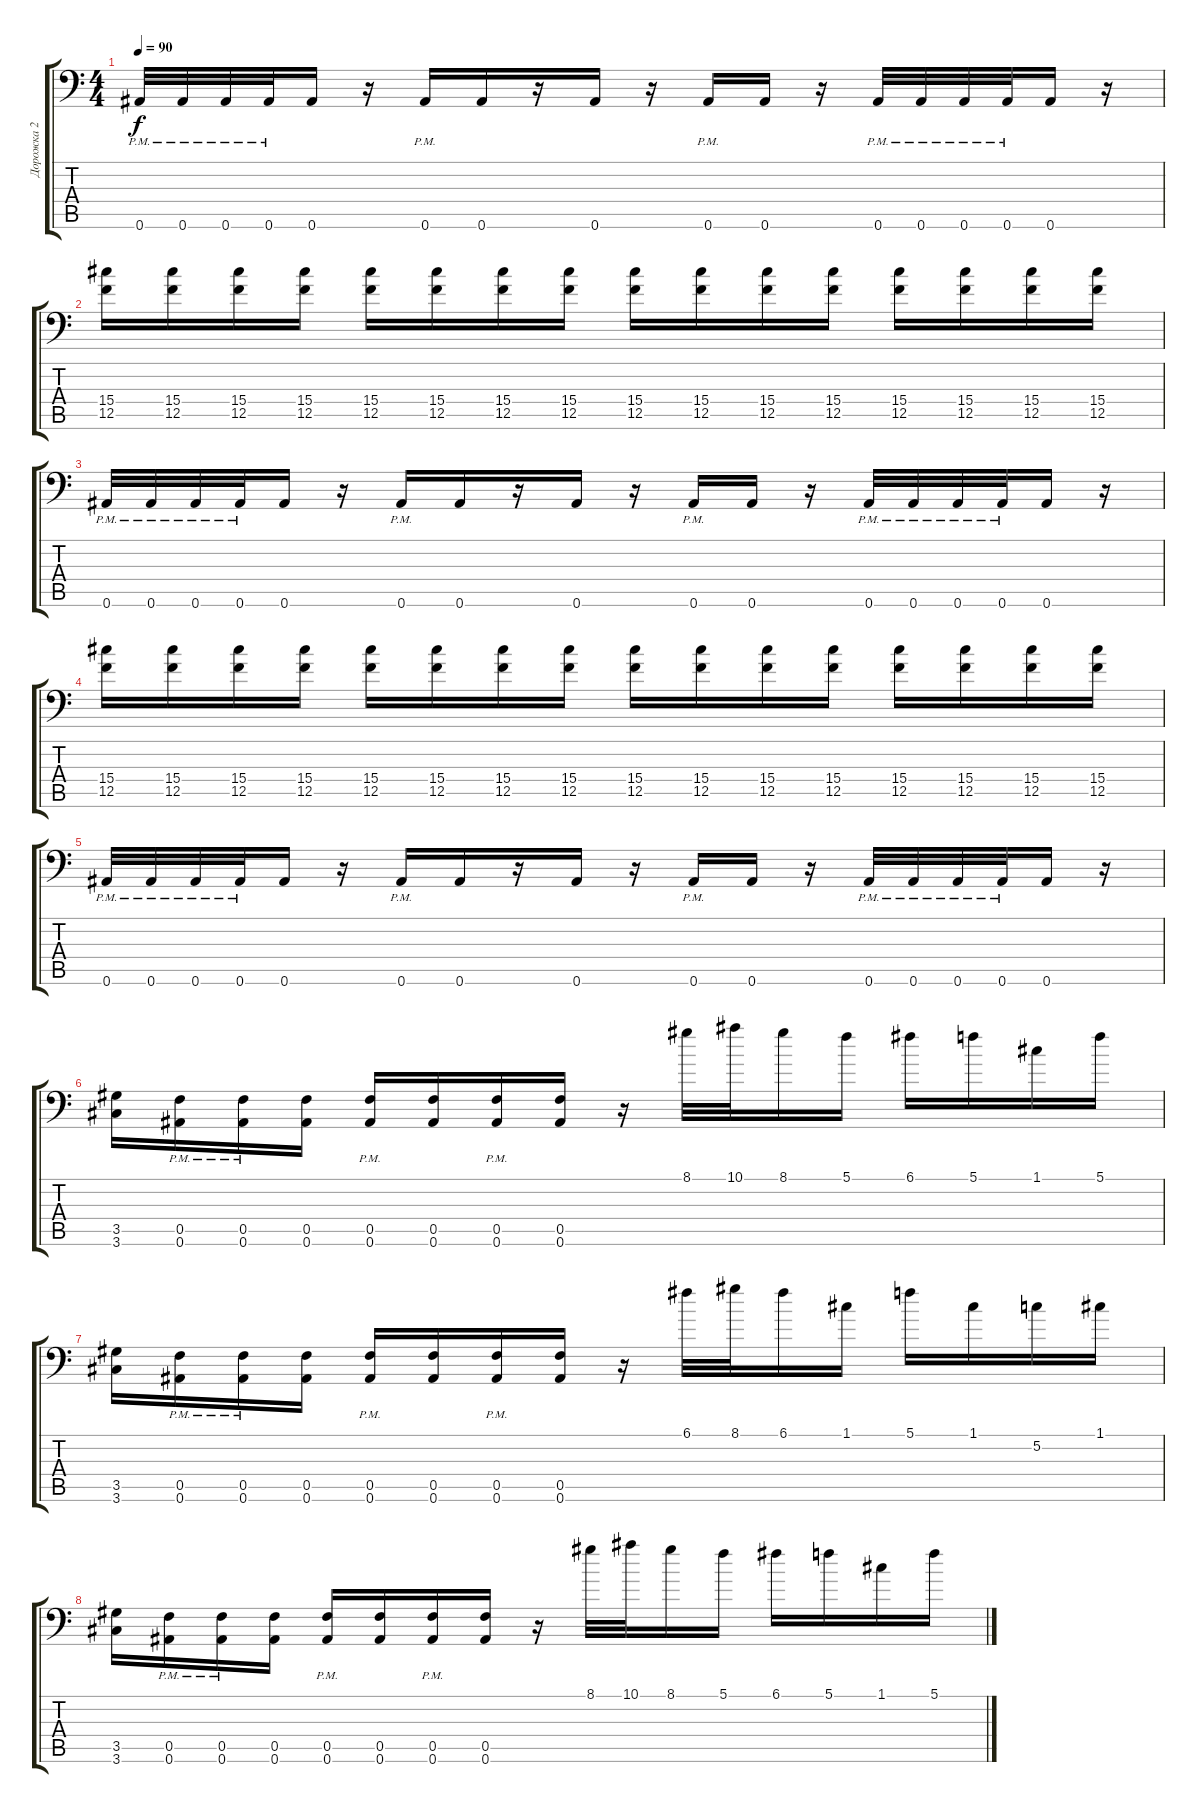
\track ("Дорожка 2" "Дорожка 2") {instrument distortionguitar}
\staff {score tabs}
\tuning (C4 G3 Eb3 Bb2 F2 Bb1) {hide}
\ts (4 4)
\tempo 90
\clef f4
\ks c
0.6{pm}.32{dy f} 0.6{pm}.32 0.6{pm}.32 0.6{pm}.32 0.6.16 r.16 0.6{pm}.16 0.6.16 r.16 0.6.16 r.16 0.6{pm}.16 0.6.16 r.16 0.6{pm}.32 0.6{pm}.32 0.6{pm}.32 0.6{pm}.32 0.6.16 r.16 |
(15.4 12.5).16 (15.4 12.5).16 (15.4 12.5).16 (15.4 12.5).16 (15.4 12.5).16 (15.4 12.5).16 (15.4 12.5).16 (15.4 12.5).16 (15.4 12.5).16 (15.4 12.5).16 (15.4 12.5).16 (15.4 12.5).16 (15.4 12.5).16 (15.4 12.5).16 (15.4 12.5).16 (15.4 12.5).16 |
0.6{pm}.32 0.6{pm}.32 0.6{pm}.32 0.6{pm}.32 0.6.16 r.16 0.6{pm}.16 0.6.16 r.16 0.6.16 r.16 0.6{pm}.16 0.6.16 r.16 0.6{pm}.32 0.6{pm}.32 0.6{pm}.32 0.6{pm}.32 0.6.16 r.16 |
(15.4 12.5).16 (15.4 12.5).16 (15.4 12.5).16 (15.4 12.5).16 (15.4 12.5).16 (15.4 12.5).16 (15.4 12.5).16 (15.4 12.5).16 (15.4 12.5).16 (15.4 12.5).16 (15.4 12.5).16 (15.4 12.5).16 (15.4 12.5).16 (15.4 12.5).16 (15.4 12.5).16 (15.4 12.5).16 |
0.6{pm}.32 0.6{pm}.32 0.6{pm}.32 0.6{pm}.32 0.6.16 r.16 0.6{pm}.16 0.6.16 r.16 0.6.16 r.16 0.6{pm}.16 0.6.16 r.16 0.6{pm}.32 0.6{pm}.32 0.6{pm}.32 0.6{pm}.32 0.6.16 r.16 |
(3.5 3.6).16 (0.5{pm} 0.6{pm}).16 (0.5{pm} 0.6{pm}).16 (0.5 0.6).16 (0.5{pm} 0.6{pm}).16 (0.5 0.6).16 (0.5{pm} 0.6{pm}).16 (0.5 0.6).16 r.16 8.1.32 10.1.32 8.1.16 5.1.16 6.1.16 5.1.16 1.1.16 5.1.16 |
(3.5 3.6).16 (0.5{pm} 0.6{pm}).16 (0.5{pm} 0.6{pm}).16 (0.5 0.6).16 (0.5{pm} 0.6{pm}).16 (0.5 0.6).16 (0.5{pm} 0.6{pm}).16 (0.5 0.6).16 r.16 6.1.32 8.1.32 6.1.16 1.1.16 5.1.16 1.1.16 5.2.16 1.1.16 |
(3.5 3.6).16 (0.5{pm} 0.6{pm}).16 (0.5{pm} 0.6{pm}).16 (0.5 0.6).16 (0.5{pm} 0.6{pm}).16 (0.5 0.6).16 (0.5{pm} 0.6{pm}).16 (0.5 0.6).16 r.16 8.1.32 10.1.32 8.1.16 5.1.16 6.1.16 5.1.16 1.1.16 5.1.16
